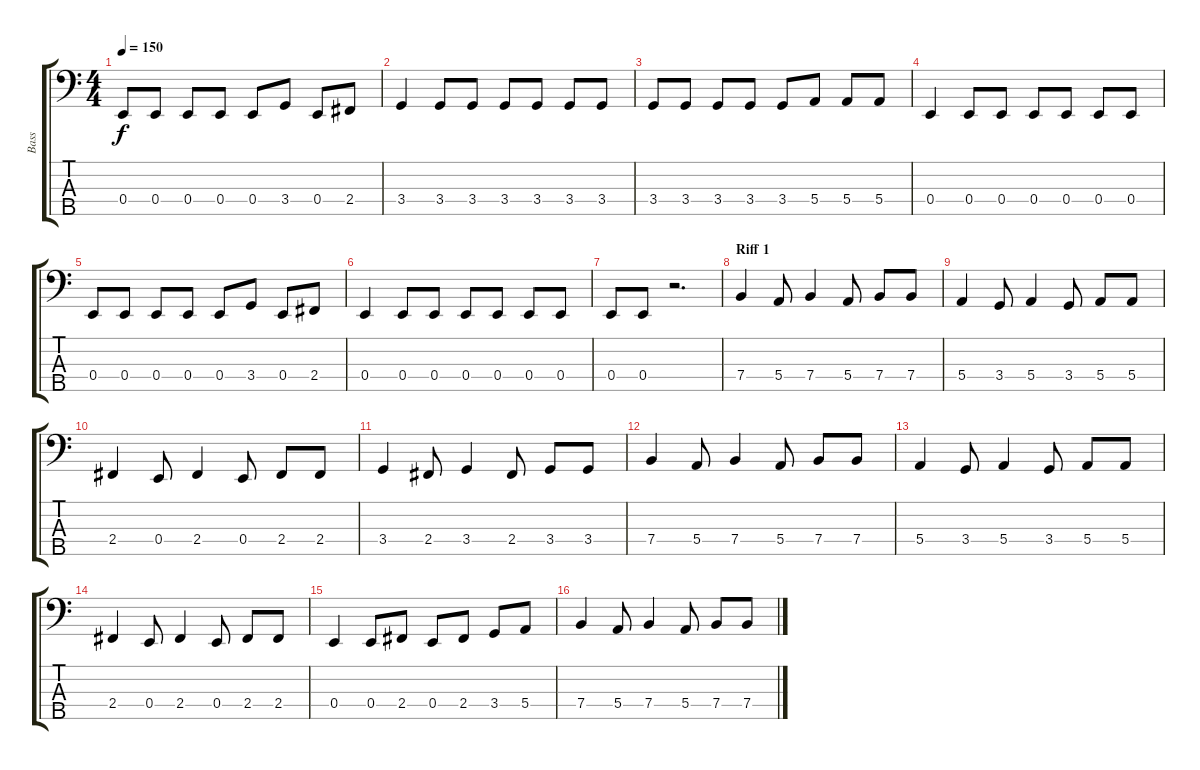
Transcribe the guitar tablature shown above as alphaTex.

\track ("Bass" "Bass") {instrument electricbassfinger}
\staff {score tabs}
\tuning (G2 D2 A1 E1 B0) {hide}
\ts (4 4)
\tempo 150
\clef f4
\ks c
0.4.8{dy f} 0.4.8 0.4.8 0.4.8 0.4.8 3.4.8 0.4.8 2.4.8 |
3.4.4 3.4.8 3.4.8 3.4.8 3.4.8 3.4.8 3.4.8 |
3.4.8 3.4.8 3.4.8 3.4.8 3.4.8 5.4.8 5.4.8 5.4.8 |
0.4.4 0.4.8 0.4.8 0.4.8 0.4.8 0.4.8 0.4.8 |
0.4.8 0.4.8 0.4.8 0.4.8 0.4.8 3.4.8 0.4.8 2.4.8 |
0.4.4 0.4.8 0.4.8 0.4.8 0.4.8 0.4.8 0.4.8 |
0.4.8 0.4.8 r.2{d} |
\section ("" "Riff 1")
7.4.4 5.4.8 7.4.4 5.4.8 7.4.8 7.4.8 |
5.4.4 3.4.8 5.4.4 3.4.8 5.4.8 5.4.8 |
2.4.4 0.4.8 2.4.4 0.4.8 2.4.8 2.4.8 |
3.4.4 2.4.8 3.4.4 2.4.8 3.4.8 3.4.8 |
7.4.4 5.4.8 7.4.4 5.4.8 7.4.8 7.4.8 |
5.4.4 3.4.8 5.4.4 3.4.8 5.4.8 5.4.8 |
2.4.4 0.4.8 2.4.4 0.4.8 2.4.8 2.4.8 |
0.4.4 0.4.8 2.4.8 0.4.8 2.4.8 3.4.8 5.4.8 |
7.4.4 5.4.8 7.4.4 5.4.8 7.4.8 7.4.8
